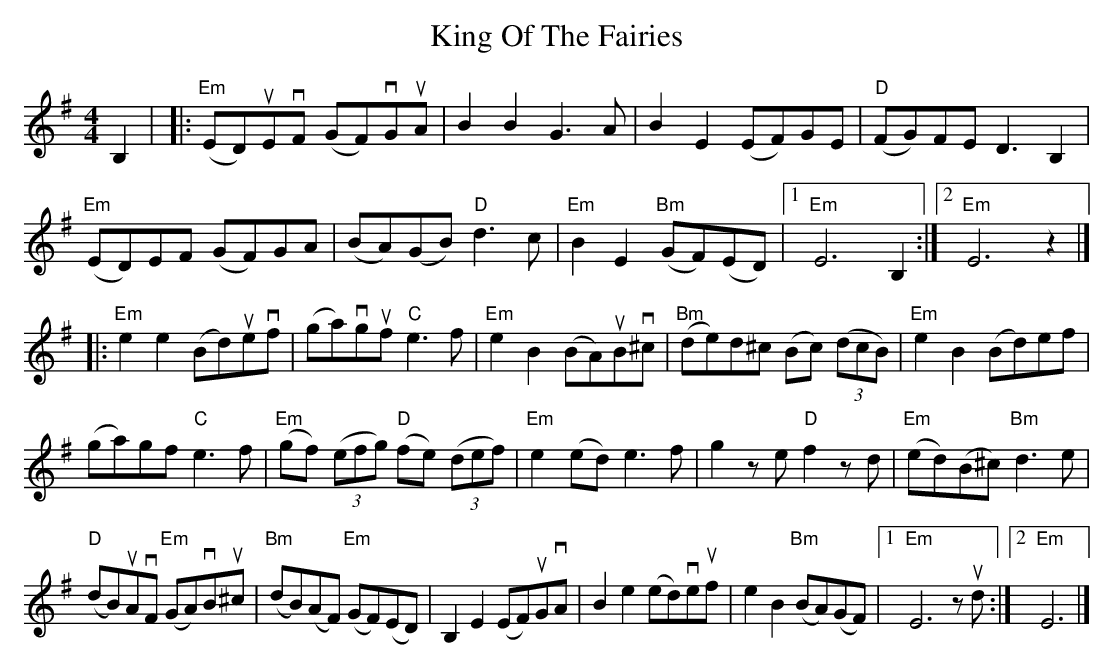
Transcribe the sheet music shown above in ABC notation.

X:1
T: King Of The Fairies
M: 4/4
L: 1/8
K: Em
B,2 |\
|: "Em" (ED)uEvF (GF)vGuA | B2B2 G3 A | B2E2 (EF)GE | "D" (FG)FE D3 B,2 |
"Em" (ED)EF (GF)GA | (BA)(GB) "D" d3 c | "Em" B2E2 "Bm" (GF)(ED) |\
[1 "Em" E6 B,2 :| [2 "Em" E6 z2 |]
|: "Em" e2 e2 (Bd)uevf | (ga)vguf "C" e3 f | "Em" e2 B2 (BA)uBv^c |\
"Bm" (de)d^c (Bc) (3(dcB) | "Em" e2 B2 (Bd)ef |
(ga)gf "C" e3 f | "Em" (gf) (3(efg) "D" (fe) (3(def) |\
"Em" e2 (ed) e3 f | g2 z e "D" f2 z d | "Em" (ed)(B^c) "Bm" d3 e |
"D" (dB)uAvF "Em" (GA)vBu^c | "Bm" (dB)(AF) "Em" (GF)(ED) |\
B,2 E2 (EF)uGvA | B2 e2 (ed)veuf | e2 B2 "Bm" (BA)(GF) |\
[1 "Em" E6 z ud :| [2 "Em" E6 |]
